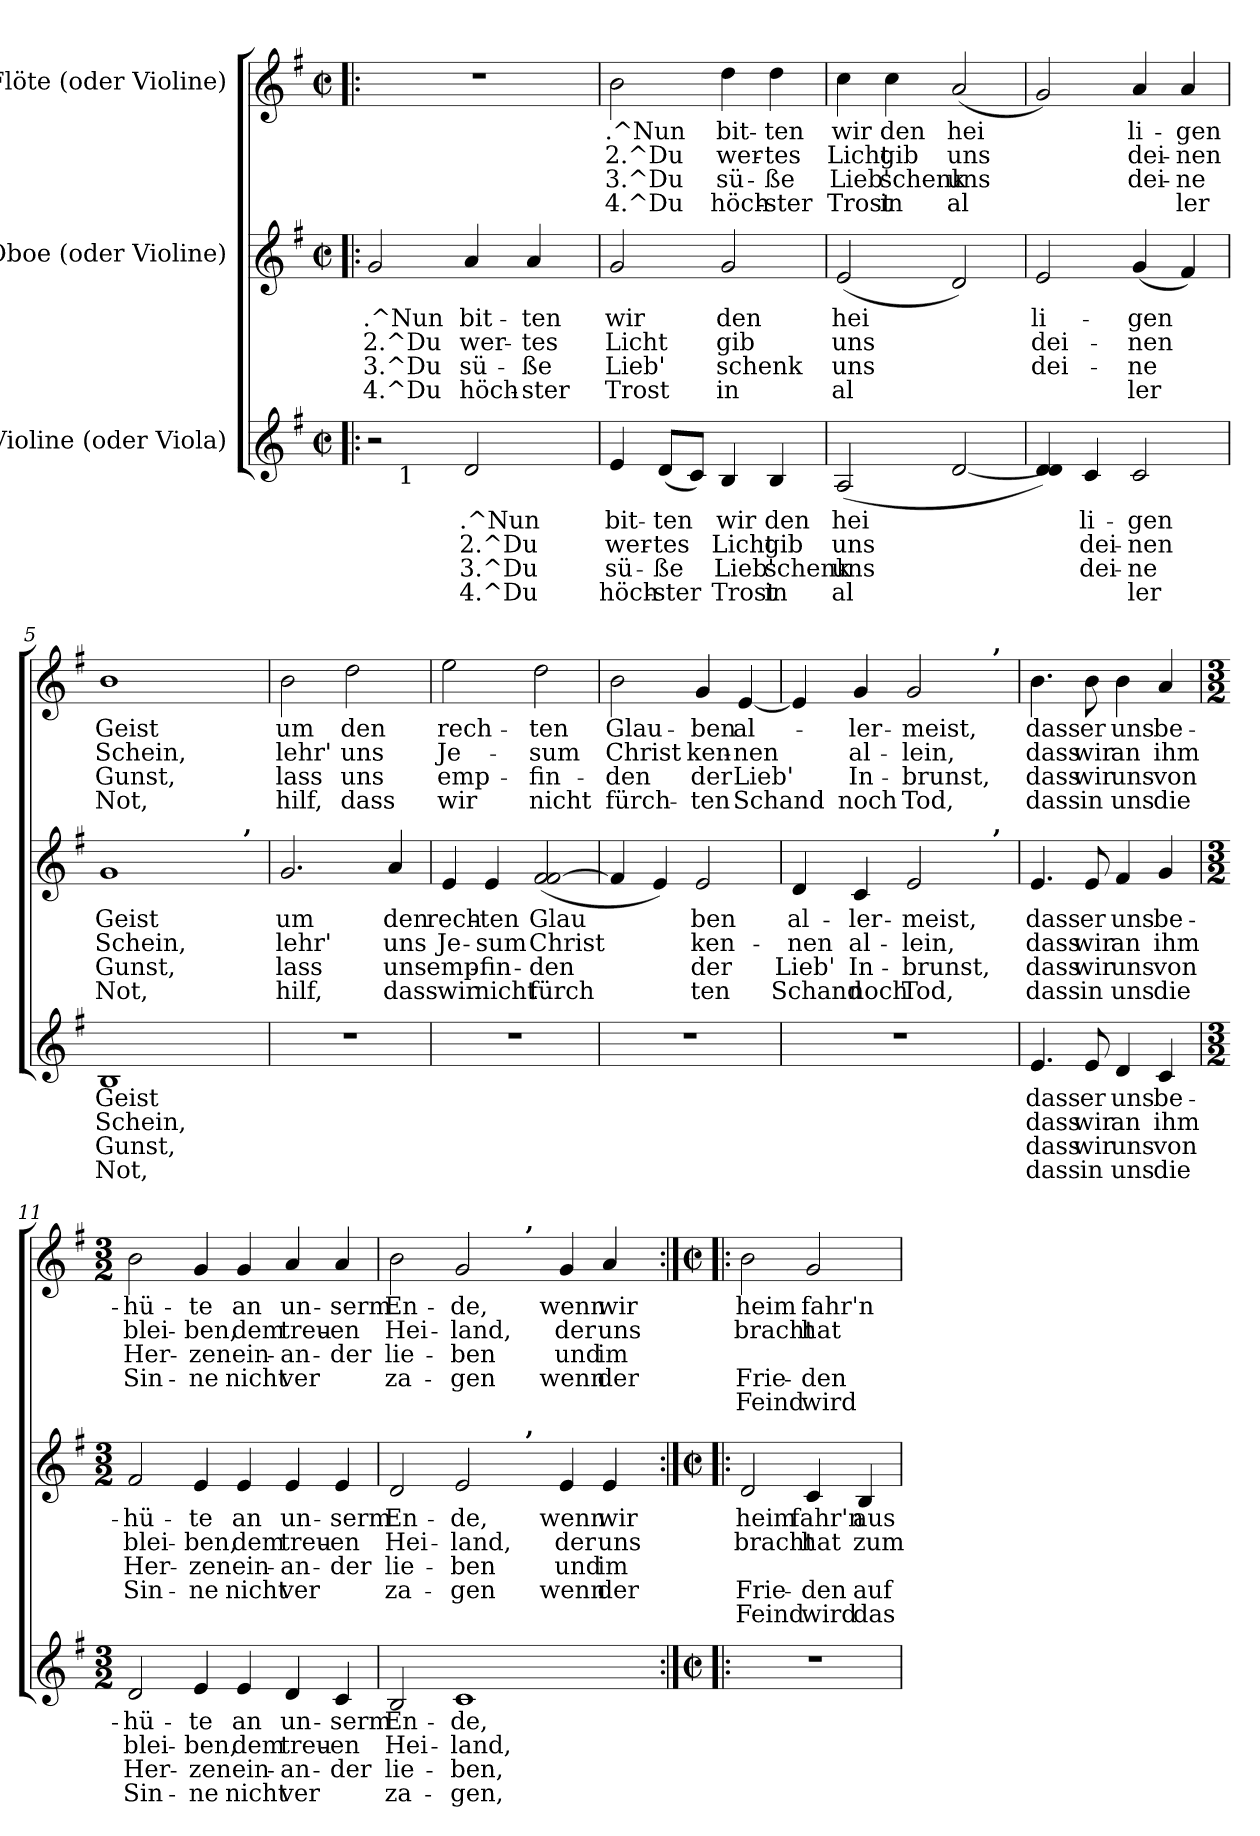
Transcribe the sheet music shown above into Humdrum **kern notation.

**kern	**text	**text	**text	**text	**kern	**text	**text	**text	**text	**text	**kern	**text	**text	**text	**text	**text
*part3	*part3	*part3	*part3	*part3	*part2	*part2	*part2	*part2	*part2	*part2	*part1	*part1	*part1	*part1	*part1	*part1
*staff3	*staff3	*staff3	*staff3	*staff3	*staff2	*staff2	*staff2	*staff2	*staff2	*staff2	*staff1	*staff1	*staff1	*staff1	*staff1	*staff1
*I"Violine (oder Viola)	*	*	*	*	*I"Oboe (oder Violine)	*	*	*	*	*	*I"Flöte (oder Violine)	*	*	*	*	*
!!LO:PB:g=z
*stria5	*	*	*	*	*stria5	*	*	*	*	*	*stria5	*	*	*	*	*
*clefG2	*	*	*	*	*clefG2	*	*	*	*	*	*clefG2	*	*	*	*	*
*k[f#]	*	*	*	*	*k[f#]	*	*	*	*	*	*k[f#]	*	*	*	*	*
*G:	*	*	*	*	*G:	*	*	*	*	*	*G:	*	*	*	*	*
*M2/2	*	*	*	*	*M2/2	*	*	*	*	*	*M2/2	*	*	*	*	*
*met(c|)	*	*	*	*	*met(c|)	*	*	*	*	*	*met(c|)	*	*	*	*	*
=1!|:	=1!|:	=1!|:	=1!|:	=1!|:	=1!|:	=1!|:	=1!|:	=1!|:	=1!|:	=1!|:	=1!|:	=1!|:	=1!|:	=1!|:	=1!|:	=1!|:
!	!	!	!	!	!	!LO:LY:b:rj	!LO:LY:b:rj	!LO:LY:b:rj	!LO:LY:b:rj	!	!	!	!	!	!	!
*^	*	*	*	*	*	*	*	*	*	*	*	*	*	*	*	*
2r	16ryy	.	.	.	.	2g/	.^Nun	2.^Du	3.^Du	4.^Du	.	1r	.	.	.	.	.
.	64ryy	.	.	.	.	.	.	.	.	.	.	.	.	.	.	.	.
!	!LO:TX:b:t=1	!	!	!	!	!	!	!	!	!	!	!	!	!	!	!	!
.	2ryy	.	.	.	.	.	.	.	.	.	.	.	.	.	.	.	.
!	!	!LO:LY:b:rj	!LO:LY:b:rj	!LO:LY:b:rj	!LO:LY:b:rj	!	!LO:LY:b:rj	!LO:LY:b:rj	!LO:LY:b:rj	!LO:LY:b:rj	!	!	!	!	!	!	!
2d/	.	.^Nun	2.^Du	3.^Du	4.^Du	4a/	bit-	-wer-	-sü-	-höch-	.	.	.	.	.	.	.
.	4ryy	.	.	.	.	.	.	.	.	.	.	.	.	.	.	.	.
!	!	!	!	!	!	!	!LO:LY:b:rj	!LO:LY:b:rj	!LO:LY:b:rj	!LO:LY:b:rj	!	!	!	!	!	!	!
.	.	.	.	.	.	4a/	-ten	tes	ße	ster	.	.	.	.	.	.	.
.	8ryy	.	.	.	.	.	.	.	.	.	.	.	.	.	.	.	.
.	32.ryy	.	.	.	.	.	.	.	.	.	.	.	.	.	.	.	.
=2	=2	=2	=2	=2	=2	=2	=2	=2	=2	=2	=2	=2	=2	=2	=2	=2	=2
!	!	!LO:LY:b:rj	!LO:LY:b:rj	!LO:LY:b:rj	!LO:LY:b:rj	!	!LO:LY:b:rj	!LO:LY:b:rj	!LO:LY:b:rj	!LO:LY:b:rj	!	!	!LO:LY:b:rj	!LO:LY:b:rj	!LO:LY:b:rj	!LO:LY:b:rj	!
*v	*v	*	*	*	*	*	*	*	*	*	*	*	*	*	*	*	*
4e/	bit-	-wer-	-sü-	-höch-	2g/	wir	Licht	Lieb'	Trost	.	2b\	.^Nun	2.^Du	3.^Du	4.^Du	.
!	!LO:LY:b:rj	!LO:LY:b:rj	!LO:LY:b:rj	!LO:LY:b:rj	!	!	!	!	!	!	!	!	!	!	!	!
(<8d/L	-ten	tes	ße	ster	.	.	.	.	.	.	.	.	.	.	.	.
!	!LO:LY:b:rj	!LO:LY:b:rj	!LO:LY:b:rj	!LO:LY:b:rj	!	!	!	!	!	!	!	!	!	!	!	!
8c/J)	.	.	.	.	.	.	.	.	.	.	.	.	.	.	.	.
!	!LO:LY:b:rj	!LO:LY:b:rj	!LO:LY:b:rj	!LO:LY:b:rj	!	!LO:LY:b:rj	!LO:LY:b:rj	!LO:LY:b:rj	!LO:LY:b:rj	!	!	!LO:LY:b:rj	!LO:LY:b:rj	!LO:LY:b:rj	!LO:LY:b:rj	!
4B/	wir	Licht	Lieb'	Trost	2g/	den	gib	schenk	in	.	4dd\	bit-	-wer-	-sü-	-höch-	.
!	!LO:LY:b:rj	!LO:LY:b:rj	!LO:LY:b:rj	!LO:LY:b:rj	!	!	!	!	!	!	!	!LO:LY:b:rj	!LO:LY:b:rj	!LO:LY:b:rj	!LO:LY:b:rj	!
4B/	den	gib	schenk	in	.	.	.	.	.	.	4dd\	-ten	tes	ße	ster	.
=3	=3	=3	=3	=3	=3	=3	=3	=3	=3	=3	=3	=3	=3	=3	=3	=3
!	!LO:LY:b:rj	!LO:LY:b:rj	!LO:LY:b:rj	!LO:LY:b:rj	!	!LO:LY:b:rj	!LO:LY:b:rj	!LO:LY:b:rj	!LO:LY:b:rj	!	!	!LO:LY:b:rj	!LO:LY:b:rj	!LO:LY:b:rj	!LO:LY:b:rj	!
(<2A/	hei-	-uns	uns	al-	(<2e/	hei-	-uns	uns	al-	.	4cc\	wir	Licht	Lieb'	Trost	.
!	!	!	!	!	!	!	!	!	!	!	!	!LO:LY:b:rj	!LO:LY:b:rj	!LO:LY:b:rj	!LO:LY:b:rj	!
.	.	.	.	.	.	.	.	.	.	.	4cc\	den	gib	schenk	in	.
!	!LO:LY:b:rj	!LO:LY:b:rj	!LO:LY:b:rj	!LO:LY:b:rj	!	!LO:LY:b:rj	!LO:LY:b:rj	!LO:LY:b:rj	!LO:LY:b:rj	!	!	!LO:LY:b:rj	!LO:LY:b:rj	!LO:LY:b:rj	!LO:LY:b:rj	!
[<2d/	--	-	.	-	2d/)	--	-	.	-	.	(<2a/	hei-	-uns	uns	al-	.
=4	=4	=4	=4	=4	=4	=4	=4	=4	=4	=4	=4	=4	=4	=4	=4	=4
!	!LO:LY:b:rj	!LO:LY:b:rj	!LO:LY:b:rj	!LO:LY:b:rj	!	!LO:LY:b:rj	!LO:LY:b:rj	!LO:LY:b:rj	!LO:LY:b:rj	!	!	!LO:LY:b:rj	!LO:LY:b:rj	!LO:LY:b:rj	!LO:LY:b:rj	!
4d/ 4d/])	--	--	--	-	2e/	-li-	-dei-	-dei-	-	.	2g/)	--	--	--	-	.
!	!LO:LY:b:rj	!LO:LY:b:rj	!LO:LY:b:rj	!LO:LY:b:rj	!	!	!	!	!	!	!	!	!	!	!	!
4c/	li-	-dei-	-dei-	-	.	.	.	.	.	.	.	.	.	.	.	.
!	!LO:LY:b:rj	!LO:LY:b:rj	!LO:LY:b:rj	!LO:LY:b:rj	!	!LO:LY:b:rj	!LO:LY:b:rj	!LO:LY:b:rj	!LO:LY:b:rj	!	!	!LO:LY:b:rj	!LO:LY:b:rj	!LO:LY:b:rj	!LO:LY:b:rj	!
2c/	gen	nen	ne	ler	(<4g/	gen	nen	ne	ler	.	4a/	li-	-dei-	-dei-	-	.
!	!	!	!	!	!	!LO:LY:b:rj	!LO:LY:b:rj	!LO:LY:b:rj	!LO:LY:b:rj	!	!	!LO:LY:b:rj	!LO:LY:b:rj	!LO:LY:b:rj	!LO:LY:b:rj	!
.	.	.	.	.	4f#/)	.	.	.	.	.	4a/	gen	nen	ne	ler	.
=5	=5	=5	=5	=5	=5	=5	=5	=5	=5	=5	=5	=5	=5	=5	=5	=5
!	!LO:LY:b:rj	!LO:LY:b:rj	!LO:LY:b:rj	!LO:LY:b:rj	!	!LO:LY:b:rj	!LO:LY:b:rj	!LO:LY:b:rj	!LO:LY:b:rj	!	!	!LO:LY:b:rj	!LO:LY:b:rj	!LO:LY:b:rj	!LO:LY:b:rj	!
*	*	*	*	*	*^	*	*	*	*	*	*	*	*	*	*	*
1B	Geist	Schein,	Gunst,	Not,	1g	2ryy	Geist	Schein,	Gunst,	Not,	.	1b	Geist	Schein,	Gunst,	Not,	.
.	.	.	.	.	.	4ryy	.	.	.	.	.	.	.	.	.	.	.
.	.	.	.	.	.	8ryy	.	.	.	.	.	.	.	.	.	.	.
.	.	.	.	.	.	64ryy	.	.	.	.	.	.	.	.	.	.	.
!	!	!	!	!	!	!LO:TX:a:B:t=,	!	!	!	!	!	!	!	!	!	!	!
.	.	.	.	.	.	16..ryy	.	.	.	.	.	.	.	.	.	.	.
=6	=6	=6	=6	=6	=6	=6	=6	=6	=6	=6	=6	=6	=6	=6	=6	=6	=6
!	!	!	!	!	!	!	!LO:LY:b:rj	!LO:LY:b:rj	!LO:LY:b:rj	!LO:LY:b:rj	!	!	!LO:LY:b:rj	!LO:LY:b:rj	!LO:LY:b:rj	!LO:LY:b:rj	!
*	*	*	*	*	*v	*v	*	*	*	*	*	*	*	*	*	*	*
1r	.	.	.	.	2.g/	um	lehr'	lass	hilf,	.	2b\	um	lehr'	lass	hilf,	.
!	!	!	!	!	!	!	!	!	!	!	!	!LO:LY:b:rj	!LO:LY:b:rj	!LO:LY:b:rj	!LO:LY:b:rj	!
.	.	.	.	.	.	.	.	.	.	.	2dd\	den	uns	uns	dass	.
!	!	!	!	!	!	!LO:LY:b:rj	!LO:LY:b:rj	!LO:LY:b:rj	!LO:LY:b:rj	!	!	!	!	!	!	!
.	.	.	.	.	4a/	den	uns	uns	dass	.	.	.	.	.	.	.
=7	=7	=7	=7	=7	=7	=7	=7	=7	=7	=7	=7	=7	=7	=7	=7	=7
!	!	!	!	!	!	!LO:LY:b:rj	!LO:LY:b:rj	!LO:LY:b:rj	!LO:LY:b:rj	!	!	!LO:LY:b:rj	!LO:LY:b:rj	!LO:LY:b:rj	!LO:LY:b:rj	!
1r	.	.	.	.	4e/	rech-	-Je-	-emp-	-wir	.	2ee\	rech-	-Je-	-emp-	-wir	.
!	!	!	!	!	!	!LO:LY:b:rj	!LO:LY:b:rj	!LO:LY:b:rj	!LO:LY:b:rj	!	!	!	!	!	!	!
.	.	.	.	.	4e/	ten	sum	fin-	-nicht	.	.	.	.	.	.	.
!	!	!	!	!	!	!LO:LY:b:rj	!LO:LY:b:rj	!LO:LY:b:rj	!LO:LY:b:rj	!	!	!LO:LY:b:rj	!LO:LY:b:rj	!LO:LY:b:rj	!LO:LY:b:rj	!
.	.	.	.	.	(<2f#/ [<2f#/	Glau-	-Christ	den	fürch-	.	2dd\	ten	sum	fin-	-nicht	.
!!LO:LB:g=z
=8	=8	=8	=8	=8	=8	=8	=8	=8	=8	=8	=8	=8	=8	=8	=8	=8
!	!	!	!	!	!	!LO:LY:b:rj	!LO:LY:b:rj	!LO:LY:b:rj	!LO:LY:b:rj	!	!	!LO:LY:b:rj	!LO:LY:b:rj	!LO:LY:b:rj	!LO:LY:b:rj	!
1r	.	.	.	.	4f#/]	--	-	-	-	.	2b\	Glau-	-Christ	den	fürch-	.
!	!	!	!	!	!	!LO:LY:b:rj	!LO:LY:b:rj	!LO:LY:b:rj	!LO:LY:b:rj	!	!	!	!	!	!	!
.	.	.	.	.	4e/)	-	-	-	-	.	.	.	.	.	.	.
!	!	!	!	!	!	!LO:LY:b:rj	!LO:LY:b:rj	!LO:LY:b:rj	!LO:LY:b:rj	!	!	!LO:LY:b:rj	!LO:LY:b:rj	!LO:LY:b:rj	!LO:LY:b:rj	!
.	.	.	.	.	2e/	ben	ken-	-der	ten	.	4g/	-ben	ken-	-der	ten	.
!	!	!	!	!	!	!	!	!	!	!	!	!LO:LY:b:rj	!LO:LY:b:rj	!LO:LY:b:rj	!LO:LY:b:rj	!
.	.	.	.	.	.	.	.	.	.	.	[<4e/	al-	-nen	Lieb'	Schand	.
=9	=9	=9	=9	=9	=9	=9	=9	=9	=9	=9	=9	=9	=9	=9	=9	=9
!	!	!	!	!	!	!LO:LY:b:rj	!LO:LY:b:rj	!LO:LY:b:rj	!LO:LY:b:rj	!	!	!LO:LY:b:rj	!LO:LY:b:rj	!LO:LY:b:rj	!LO:LY:b:rj	!
*	*	*	*	*	*^	*	*	*	*	*	*^	*	*	*	*	*
1r	.	.	.	.	4d/	2ryy	al-	-nen	Lieb'	Schand	.	4e/]	2ryy	.	-	--	--	.
!	!	!	!	!	!	!	!LO:LY:b:rj	!LO:LY:b:rj	!LO:LY:b:rj	!LO:LY:b:rj	!	!	!	!LO:LY:b:rj	!LO:LY:b:rj	!LO:LY:b:rj	!LO:LY:b:rj	!
.	.	.	.	.	4c/	.	ler-	-al-	-In-	-noch	.	4g/	.	-ler-	-al-	-In-	-noch	.
!	!	!	!	!	!	!	!LO:LY:b:rj	!LO:LY:b:rj	!LO:LY:b:rj	!LO:LY:b:rj	!	!	!	!LO:LY:b:rj	!LO:LY:b:rj	!LO:LY:b:rj	!LO:LY:b:rj	!
.	.	.	.	.	2e/	4ryy	meist,	lein,	brunst,	Tod,	.	2g/	4ryy	meist,	lein,	brunst,	Tod,	.
.	.	.	.	.	.	8ryy	.	.	.	.	.	.	8ryy	.	.	.	.	.
.	.	.	.	.	.	32.ryy	.	.	.	.	.	.	32.ryy	.	.	.	.	.
!	!	!	!	!	!	!	!	!	!	!	!	!	!LO:TX:a:B:t=,	!	!	!	!	!
!	!	!	!	!	!	!LO:TX:a:B:t=,	!	!	!	!	!	!	!	!	!	!	!	!
.	.	.	.	.	.	16ryy	.	.	.	.	.	.	16ryy	.	.	.	.	.
.	.	.	.	.	.	64ryy	.	.	.	.	.	.	64ryy	.	.	.	.	.
=10	=10	=10	=10	=10	=10	=10	=10	=10	=10	=10	=10	=10	=10	=10	=10	=10	=10	=10
!	!LO:LY:b:rj	!LO:LY:b:rj	!LO:LY:b:rj	!LO:LY:b:rj	!	!	!LO:LY:b:rj	!LO:LY:b:rj	!LO:LY:b:rj	!LO:LY:b:rj	!	!	!	!LO:LY:b:rj	!LO:LY:b:rj	!LO:LY:b:rj	!LO:LY:b:rj	!
*	*	*	*	*	*v	*v	*	*	*	*	*	*	*	*	*	*	*	*
*	*	*	*	*	*	*	*	*	*	*	*v	*v	*	*	*	*	*
4.e/	dass	dass	dass	dass	4.e/	dass	dass	dass	dass	.	4.b\	dass	dass	dass	dass	.
!	!LO:LY:b:rj	!LO:LY:b:rj	!LO:LY:b:rj	!LO:LY:b:rj	!	!LO:LY:b:rj	!LO:LY:b:rj	!LO:LY:b:rj	!LO:LY:b:rj	!	!	!LO:LY:b:rj	!LO:LY:b:rj	!LO:LY:b:rj	!LO:LY:b:rj	!
8e/	er	wir	wir	in	8e/	er	wir	wir	in	.	8b\	er	wir	wir	in	.
!	!LO:LY:b:rj	!LO:LY:b:rj	!LO:LY:b:rj	!LO:LY:b:rj	!	!LO:LY:b:rj	!LO:LY:b:rj	!LO:LY:b:rj	!LO:LY:b:rj	!	!	!LO:LY:b:rj	!LO:LY:b:rj	!LO:LY:b:rj	!LO:LY:b:rj	!
4d/	uns	an	uns	uns	4f#/	uns	an	uns	uns	.	4b\	uns	an	uns	uns	.
!	!LO:LY:b:rj	!LO:LY:b:rj	!LO:LY:b:rj	!LO:LY:b:rj	!	!LO:LY:b:rj	!LO:LY:b:rj	!LO:LY:b:rj	!LO:LY:b:rj	!	!	!LO:LY:b:rj	!LO:LY:b:rj	!LO:LY:b:rj	!LO:LY:b:rj	!
4c/	be-	-ihm	von	die	4g/	be-	-ihm	von	die	.	4a/	be-	-ihm	von	die	.
=11	=11	=11	=11	=11	=11	=11	=11	=11	=11	=11	=11	=11	=11	=11	=11	=11
*M3/2	*	*	*	*	*M3/2	*	*	*	*	*	*M3/2	*	*	*	*	*
!	!LO:LY:b:rj	!LO:LY:b:rj	!LO:LY:b:rj	!LO:LY:b:rj	!	!LO:LY:b:rj	!LO:LY:b:rj	!LO:LY:b:rj	!LO:LY:b:rj	!	!	!LO:LY:b:rj	!LO:LY:b:rj	!LO:LY:b:rj	!LO:LY:b:rj	!
2d/	hü-	-blei-	-Her-	-Sin-	2f#/	hü-	-blei-	-Her-	-Sin-	.	2b\	hü-	-blei-	-Her-	-Sin-	.
!	!LO:LY:b:rj	!LO:LY:b:rj	!LO:LY:b:rj	!LO:LY:b:rj	!	!LO:LY:b:rj	!LO:LY:b:rj	!LO:LY:b:rj	!LO:LY:b:rj	!	!	!LO:LY:b:rj	!LO:LY:b:rj	!LO:LY:b:rj	!LO:LY:b:rj	!
4e/	-te	ben,	zen	ne	4e/	-te	ben,	zen	ne	.	4g/	-te	ben,	zen	ne	.
!	!LO:LY:b:rj	!LO:LY:b:rj	!LO:LY:b:rj	!LO:LY:b:rj	!	!LO:LY:b:rj	!LO:LY:b:rj	!LO:LY:b:rj	!LO:LY:b:rj	!	!	!LO:LY:b:rj	!LO:LY:b:rj	!LO:LY:b:rj	!LO:LY:b:rj	!
4e/	an	dem	ein-	-nicht	4e/	an	dem	ein-	-nicht	.	4g/	an	dem	ein-	-nicht	.
!	!LO:LY:b:rj	!LO:LY:b:rj	!LO:LY:b:rj	!LO:LY:b:rj	!	!LO:LY:b:rj	!LO:LY:b:rj	!LO:LY:b:rj	!LO:LY:b:rj	!	!	!LO:LY:b:rj	!LO:LY:b:rj	!LO:LY:b:rj	!LO:LY:b:rj	!
4d/	un-	-treu-	-an-	-ver-	4e/	un-	-treu-	-an-	-ver-	.	4a/	un-	-treu-	-an-	-ver-	.
!	!LO:LY:b:rj	!LO:LY:b:rj	!LO:LY:b:rj	!LO:LY:b:rj	!	!LO:LY:b:rj	!LO:LY:b:rj	!LO:LY:b:rj	!LO:LY:b:rj	!	!	!LO:LY:b:rj	!LO:LY:b:rj	!LO:LY:b:rj	!LO:LY:b:rj	!
4c/	-serm	en	der	-	4e/	-serm	en	der	-	.	4a/	-serm	en	der	-	.
=12	=12	=12	=12	=12	=12	=12	=12	=12	=12	=12	=12	=12	=12	=12	=12	=12
!	!LO:LY:b:rj	!LO:LY:b:rj	!LO:LY:b:rj	!LO:LY:b:rj	!	!LO:LY:b:rj	!LO:LY:b:rj	!LO:LY:b:rj	!LO:LY:b:rj	!	!	!LO:LY:b:rj	!LO:LY:b:rj	!LO:LY:b:rj	!LO:LY:b:rj	!
*	*	*	*	*	*^	*	*	*	*	*	*^	*	*	*	*	*
2B/	-En-	-Hei-	-lie-	-za-	2d/	2ryy	-En-	-Hei-	-lie-	-za-	.	2b\	2ryy	-En-	-Hei-	-lie-	-za-	.
!	!LO:LY:b:rj	!LO:LY:b:rj	!LO:LY:b:rj	!LO:LY:b:rj	!	!	!LO:LY:b:rj	!LO:LY:b:rj	!LO:LY:b:rj	!LO:LY:b:rj	!	!	!	!LO:LY:b:rj	!LO:LY:b:rj	!LO:LY:b:rj	!LO:LY:b:rj	!
1c	-de,	land,	ben,	gen,	2e/	4ryy	-de,	land,	ben	gen	.	2g/	4ryy	-de,	land,	ben	gen	.
.	.	.	.	.	.	16ryy	.	.	.	.	.	.	16ryy	.	.	.	.	.
.	.	.	.	.	.	64ryy	.	.	.	.	.	.	64ryy	.	.	.	.	.
!	!	!	!	!	!	!	!	!	!	!	!	!	!LO:TX:a:B:t=,	!	!	!	!	!
!	!	!	!	!	!	!LO:TX:a:B:t=,	!	!	!	!	!	!	!	!	!	!	!	!
.	.	.	.	.	.	2ryy	.	.	.	.	.	.	2ryy	.	.	.	.	.
!	!	!	!	!	!	!	!LO:LY:b:rj	!LO:LY:b:rj	!LO:LY:b:rj	!LO:LY:b:rj	!	!	!	!LO:LY:b:rj	!LO:LY:b:rj	!LO:LY:b:rj	!LO:LY:b:rj	!
.	.	.	.	.	4e/	.	wenn	der	und	wenn	.	4g/	.	wenn	der	und	wenn	.
!	!	!	!	!	!	!	!LO:LY:b:rj	!LO:LY:b:rj	!LO:LY:b:rj	!LO:LY:b:rj	!	!	!	!LO:LY:b:rj	!LO:LY:b:rj	!LO:LY:b:rj	!LO:LY:b:rj	!
.	.	.	.	.	4e/	.	wir	uns	im	der	.	4a/	.	wir	uns	im	der	.
.	.	.	.	.	.	8ryy	.	.	.	.	.	.	8ryy	.	.	.	.	.
.	.	.	.	.	.	32.ryy	.	.	.	.	.	.	32.ryy	.	.	.	.	.
*	*	*	*	*	*v	*v	*	*	*	*	*	*	*	*	*	*	*	*
*	*	*	*	*	*	*	*	*	*	*	*v	*v	*	*	*	*	*
!!LO:PB:g=z
=13:|!|:	=13:|!|:	=13:|!|:	=13:|!|:	=13:|!|:	=13:|!|:	=13:|!|:	=13:|!|:	=13:|!|:	=13:|!|:	=13:|!|:	=13:|!|:	=13:|!|:	=13:|!|:	=13:|!|:	=13:|!|:	=13:|!|:
*M2/2	*	*	*	*	*M2/2	*	*	*	*	*	*M2/2	*	*	*	*	*
*met(c|)	*	*	*	*	*met(c|)	*	*	*	*	*	*met(c|)	*	*	*	*	*
*	*	*	*	*	*^	*	*	*	*	*	*^	*	*	*	*	*
!	!	!	!	!	!	!	!LO:LY:b:rj	!LO:LY:b:rj	!	!LO:LY:b:rj	!LO:LY:b:rj	!	!	!LO:LY:b:rj	!LO:LY:b:rj	!	!LO:LY:b:rj	!LO:LY:b:rj
*	*	*	*	*	*v	*v	*	*	*	*	*	*	*	*	*	*	*	*
*	*	*	*	*	*	*	*	*	*	*	*v	*v	*	*	*	*	*
1r	.	.	.	.	2d/	heim	bracht	.	Frie-	-Feind	2b\	heim	bracht	.	Frie-	-Feind
!	!	!	!	!	!	!LO:LY:b:rj	!LO:LY:b:rj	!	!LO:LY:b:rj	!LO:LY:b:rj	!	!LO:LY:b:rj	!LO:LY:b:rj	!	!LO:LY:b:rj	!LO:LY:b:rj
.	.	.	.	.	4c/	fahr'n	hat	.	den	wird	2g/	fahr'n	hat	.	den	wird
!	!	!	!	!	!	!LO:LY:b:rj	!LO:LY:b:rj	!	!LO:LY:b:rj	!LO:LY:b:rj	!	!	!	!	!	!
.	.	.	.	.	4B/	aus	zum	.	auf	das	.	.	.	.	.	.
=	=	=	=	=	=	=	=	=	=	=	=	=	=	=	=	=
*-	*-	*-	*-	*-	*-	*-	*-	*-	*-	*-	*-	*-	*-	*-	*-	*-
